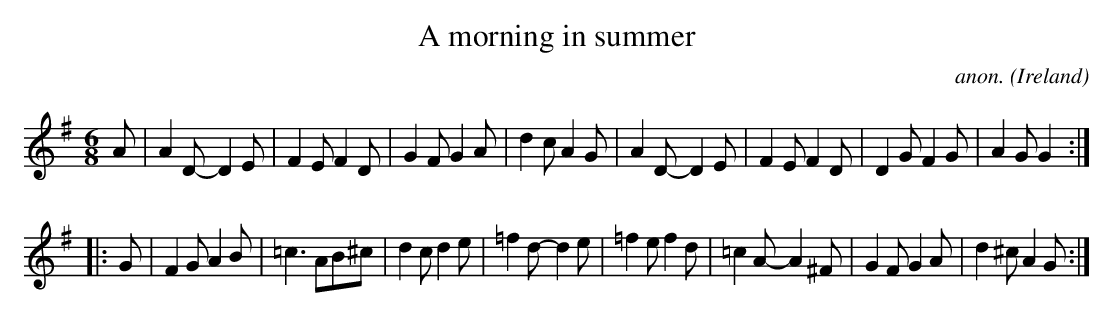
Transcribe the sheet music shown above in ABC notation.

X:1
T:A morning in summer
C:anon.
O:Ireland
M:6/8
L:1/8
K:Dmix
A|A2D- D2E|F2E F2D|G2F G2A|d2c A2G|A2 D- D2E|F2E F2D|D2G F2G|A2G G2:|
|:G|F2G A2B|=c3 AB^c|d2c d2e|=f2d- d2e|=f2e f2d|=c2 A- A2^F|G2F G2A|d2^c A2G:|
W:
W:
